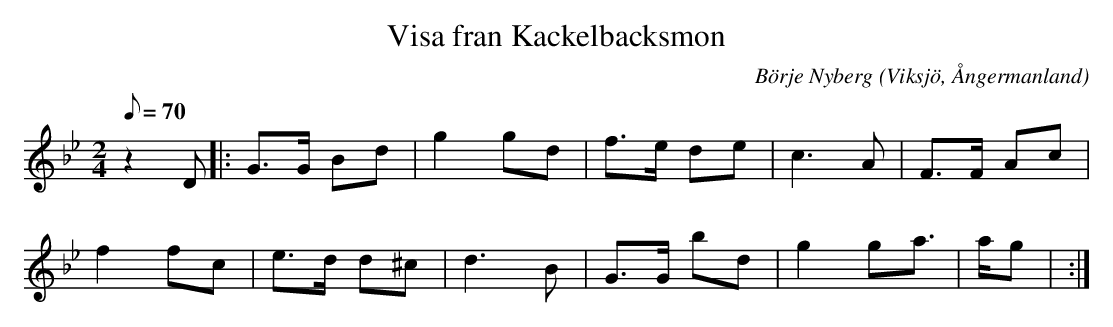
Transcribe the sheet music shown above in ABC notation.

X:1
T:Visa fran Kackelbacksmon
C:Börje Nyberg
O:Viksjö, Ångermanland
M:2/4
L:1/8
Q:70
K:Gm
z2 D|: G>G Bd | g2 gd | f>e de | c2>A2 | F>F Ac |
f2 fc | e>d d^c | d2>B2 | G>G bd |g2 ga | h>h ag |  :|
